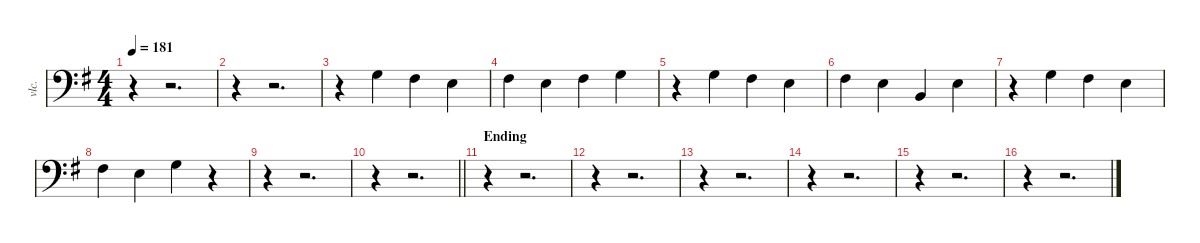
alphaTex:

\defaultSystemsLayout 4
\hideDynamics
\bracketExtendMode nobrackets
\track ("Chrous" "vlc.") {instrument cello}
\staff {score}
\tuning (E4 B3 G3 D3 A2 E2)
\ts (4 4)
\tempo 181
\clef f4
\ks g
r.4{dy f} r.2{d} |
r.4 r.2{d} |
r.4 0.3{acc forcenatural}.4 4.4{acc #}.4 2.4{acc forcenatural}.4 |
4.4{acc #}.4 2.4{acc forcenatural}.4 4.4{acc #}.4 0.3{acc forcenatural}.4 |
r.4 0.3{acc forcenatural}.4 4.4{acc #}.4 2.4{acc forcenatural}.4 |
4.4{acc #}.4 2.4{acc forcenatural}.4 2.5{acc forcenatural}.4 2.4{acc forcenatural}.4 |
r.4 0.3{acc forcenatural}.4 4.4{acc #}.4 2.4{acc forcenatural}.4 |
4.4{acc #}.4 2.4{acc forcenatural}.4 0.3{acc forcenatural}.4 r.4 |
r.4 r.2{d} |
\barLineRight lightlight
r.4 r.2{d} |
\section ("" "Ending")
r.4 r.2{d} |
r.4 r.2{d} |
r.4 r.2{d} |
r.4 r.2{d} |
r.4 r.2{d} |
r.4 r.2{d}
